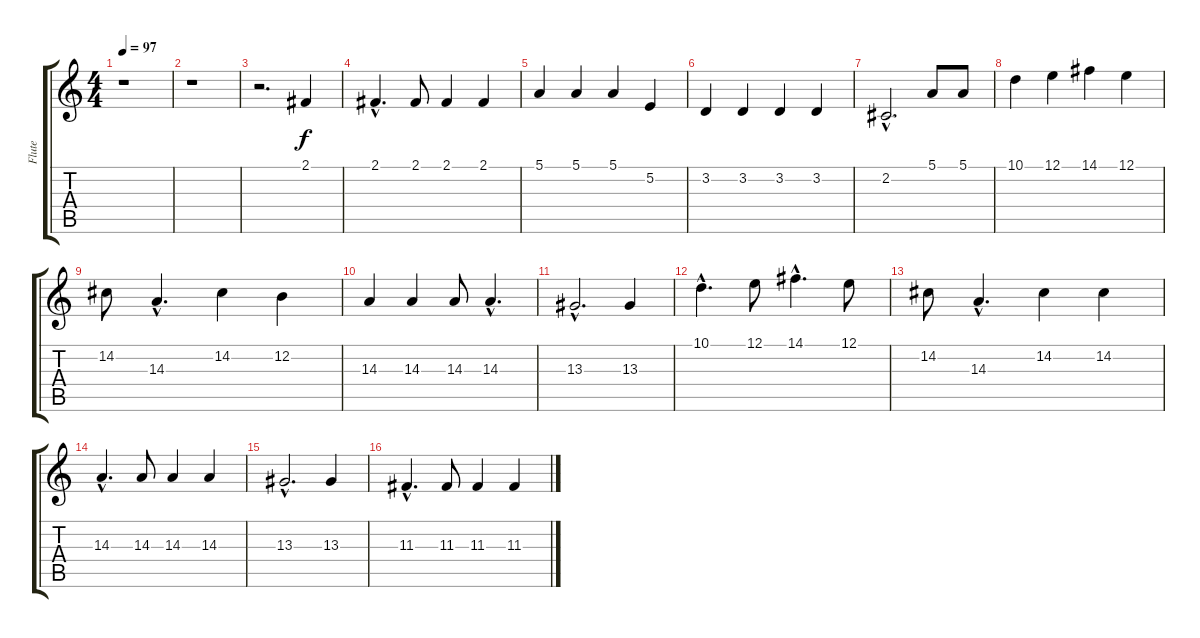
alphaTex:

\track ("Flute" "Flute") {instrument ocarina}
\staff {score tabs}
\tuning (E4 B3 G3 D3 A2 E2) {hide}
\ts (4 4)
\tempo 97
\clef g2
\ks c
r.1{dy f} |
r.1 |
r.2{d} 2.1.4 |
2.1{hac}.4{d} 2.1.8 2.1.4 2.1.4 |
5.1.4 5.1.4 5.1.4 5.2.4 |
3.2.4 3.2.4 3.2.4 3.2.4 |
2.2{hac}.2{d} 5.1.8 5.1.8 |
10.1.4 12.1.4 14.1.4 12.1.4 |
14.2.8 14.3{hac}.4{d} 14.2.4 12.2.4 |
14.3.4 14.3.4 14.3.8 14.3{hac}.4{d} |
13.3{hac}.2{d} 13.3.4 |
10.1{hac}.4{d} 12.1.8 14.1{hac}.4{d} 12.1.8 |
14.2.8 14.3{hac}.4{d} 14.2.4 14.2.4 |
14.3{hac}.4{d} 14.3.8 14.3.4 14.3.4 |
13.3{hac}.2{d} 13.3.4 |
11.3{hac}.4{d} 11.3.8 11.3.4 11.3.4
